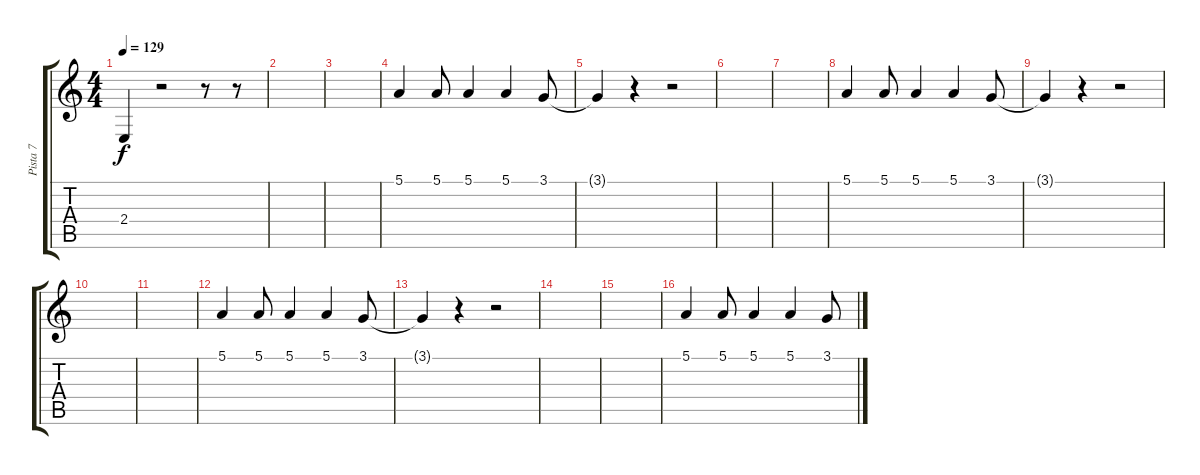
\track ("Pista 7" "Pista 7") {instrument lead6voice}
\staff {score tabs}
\tuning (E4 B3 G3 D3 A2 E2) {hide}
\ts (4 4)
\tempo 129
\clef g2
\ks c
2.4{t}.4{dy f} r.2 r.8 r.8 |
|
|
5.1.4 5.1.8 5.1.4 5.1.4 3.1.8 |
3.1{t}.4 r.4 r.2 |
|
|
5.1.4 5.1.8 5.1.4 5.1.4 3.1.8 |
3.1{t}.4 r.4 r.2 |
|
|
5.1.4 5.1.8 5.1.4 5.1.4 3.1.8 |
3.1{t}.4 r.4 r.2 |
|
|
5.1.4 5.1.8 5.1.4 5.1.4 3.1.8
